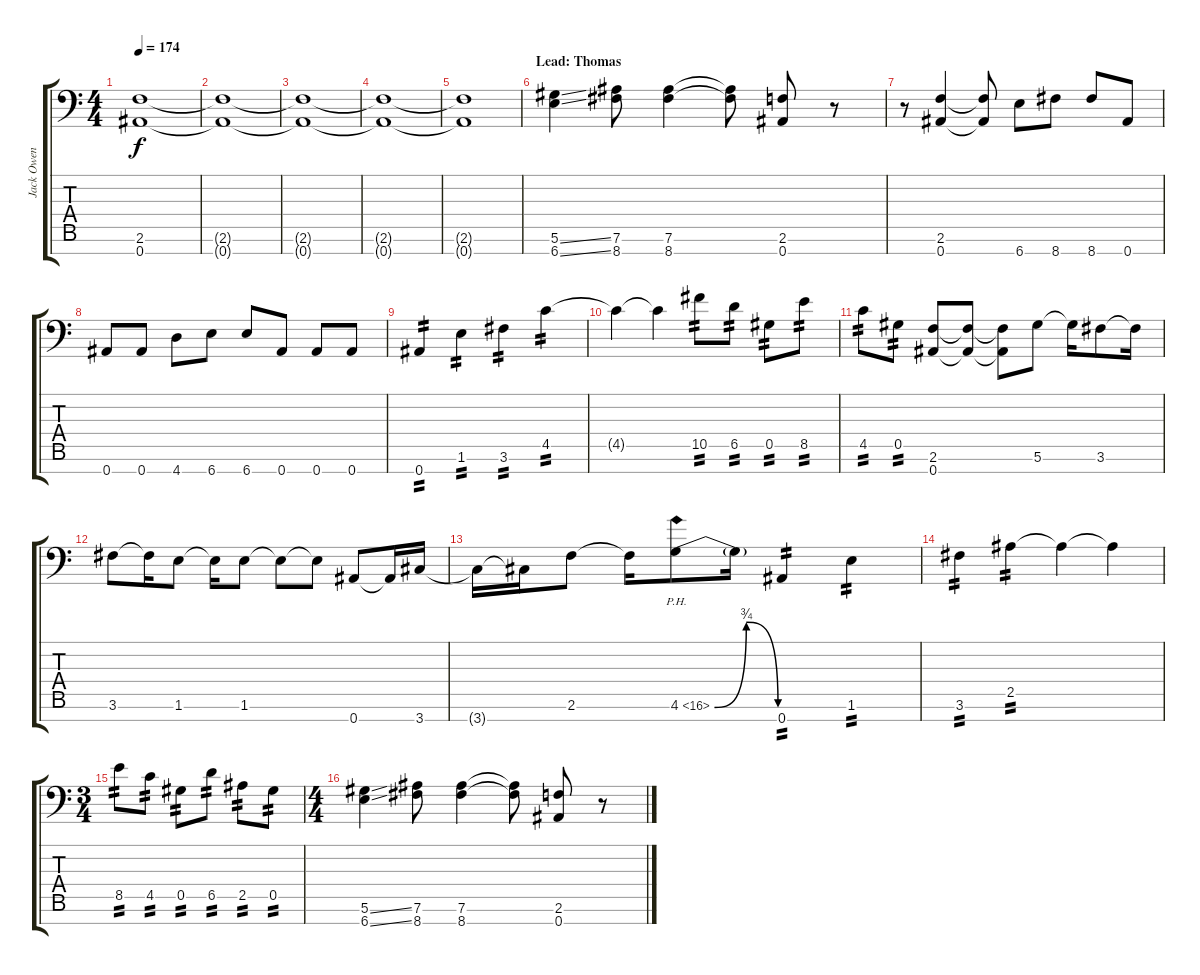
\track ("Jack Owen" "Jack Owen") {instrument overdrivenguitar}
\staff {score tabs}
\tuning (Eb4 Bb3 Gb3 Db3 Ab2 Eb2 Bb1) {hide}
\ts (4 4)
\tempo 174
\clef f4
\ks c
(2.6{t} 0.7{t}).1{dy f} |
(2.6{t} 0.7{t}).1 |
(2.6{t} 0.7{t}).1 |
(2.6{t} 0.7{t}).1 |
(2.6{t} 0.7{t}).1 |
\section ("" "Lead: Thomas")
(5.6{ss} 6.7{ss}).4 (7.6 8.7).8 (7.6 8.7).4 (7.6{t} 8.7{t}).8 (2.6 0.7).8 r.8 |
r.8 (2.6 0.7).4 (2.6{t} 0.7{t}).8 6.7.8 8.7.8 8.7.8 0.7.8 |
0.7.8 0.7.8 4.7.8 6.7.8 6.7.8 0.7.8 0.7.8 0.7.8 |
0.7.4{tp 2} 1.6.4{tp 2} 3.6.4{tp 2} 4.5.4{tp 2} |
4.5{t}.4 4.5{t}.4 10.5.8{tp 2} 6.5.8{tp 2} 0.5.8{tp 2} 8.5.8{tp 2} |
4.5.8{tp 2} 0.5.8{tp 2} (2.6 0.7).8 (2.6{t} 0.7{t}).8 (2.6{t} 0.7{t}).8 5.6.8 5.6{t}.16 3.6.8 3.6{t}.16 |
3.6.8 3.6{t}.16 1.6.8 1.6{t}.16 1.6.8 1.6{t}.8 1.6{t}.8 0.7.8 0.7{t}.16 3.7.16 |
3.7{t}.16 3.7{t}.16 2.6.8 2.6{t}.16 4.6{be (bendrelease 0 0 30 3 30 3 60 0) ph 12}.8 4.6{t}.16 0.7.4{tp 2} 1.6.4{tp 2} |
3.6.4{tp 2} 2.5.4{tp 2} 2.5{t}.4 2.5{t}.4 |
\ts (3 4)
8.5.8{tp 2} 4.5.8{tp 2} 0.5.8{tp 2} 6.5.8{tp 2} 2.5.8{tp 2} 0.5.8{tp 2} |
\ts (4 4)
(5.6{ss} 6.7{ss}).4 (7.6 8.7).8 (7.6 8.7).4 (7.6{t} 8.7{t}).8 (2.6 0.7).8 r.8
